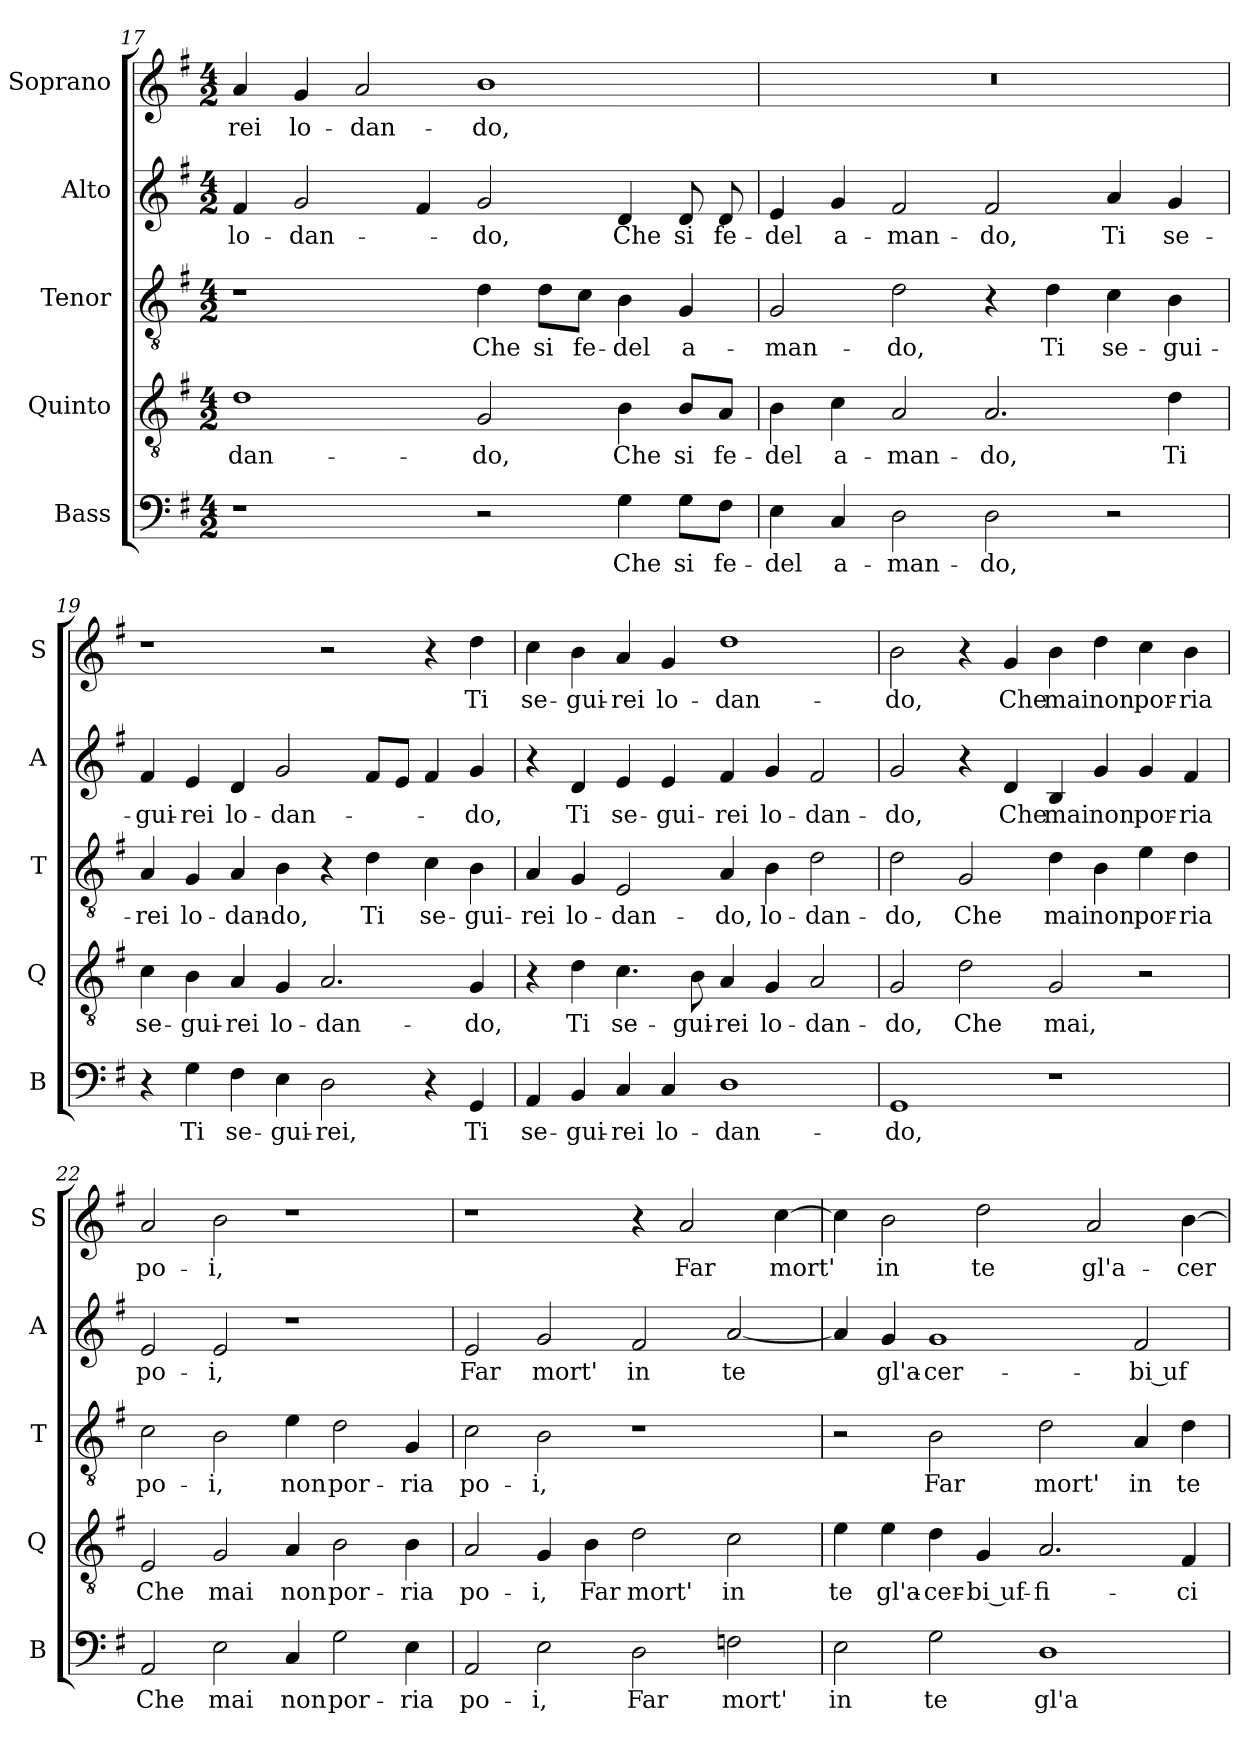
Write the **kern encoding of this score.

**kern	**text	**kern	**text	**kern	**text	**kern	**text	**kern	**text
*part5	*part5	*part4	*part4	*part3	*part3	*part2	*part2	*part1	*part1
*staff5	*staff5	*staff4	*staff4	*staff3	*staff3	*staff2	*staff2	*staff1	*staff1
*I"Bass	*	*I"Quinto	*	*I"Tenor	*	*I"Alto	*	*I"Soprano	*
*I'B	*	*I'Q	*	*I'T	*	*I'A	*	*I'S	*
!!LO:PB:g=z
*clefF4	*	*clefGv2	*	*clefGv2	*	*clefG2	*	*clefG2	*
*k[f#]	*	*k[f#]	*	*k[f#]	*	*k[f#]	*	*k[f#]	*
*G:	*	*G:	*	*G:	*	*G:	*	*G:	*
*M4/2	*	*M4/2	*	*M4/2	*	*M4/2	*	*M4/2	*
=17	=17	=17	=17	=17	=17	=17	=17	=17	=17
!	!	!	!LO:LY:b	!	!	!	!LO:LY:b	!	!LO:LY:b
1r	.	1d	-dan-	1r	.	4f#/	lo-	4a/	-rei
!	!	!	!	!	!	!	!LO:LY:b	!	!LO:LY:b
.	.	.	.	.	.	2g/	-dan-	4g/	lo-
!	!	!	!	!	!	!	!	!	!LO:LY:b
.	.	.	.	.	.	.	.	2a/	-dan-
.	.	.	.	.	.	4f#/	.	.	.
!	!	!	!LO:LY:b	!	!LO:LY:b	!	!LO:LY:b	!	!LO:LY:b
2r	.	2G/	-do,	4d\	Che	2g/	-do,	1b	-do,
!	!	!	!	!	!LO:LY:b	!	!	!	!
.	.	.	.	8d\L	si	.	.	.	.
!	!	!	!	!	!LO:LY:b	!	!	!	!
.	.	.	.	8c\J	fe-	.	.	.	.
!	!LO:LY:b	!	!LO:LY:b	!	!LO:LY:b	!	!LO:LY:b	!	!
4G\	Che	4B\	Che	4B\	-del	4d/	Che	.	.
!	!LO:LY:b	!	!LO:LY:b	!	!LO:LY:b	!	!LO:LY:b	!	!
8G\L	si	8B/L	si	4G/	a-	8d/	si	.	.
!	!LO:LY:b	!	!LO:LY:b	!	!	!	!LO:LY:b	!	!
8F#\J	fe-	8A/J	fe-	.	.	8d/	fe-	.	.
=18	=18	=18	=18	=18	=18	=18	=18	=18	=18
!	!LO:LY:b	!	!LO:LY:b	!	!LO:LY:b	!	!LO:LY:b	!	!
4E\	-del	4B\	-del	2G/	-man-	4e/	-del	0r	.
!	!LO:LY:b	!	!LO:LY:b	!	!	!	!LO:LY:b	!	!
4C/	a-	4c\	a-	.	.	4g/	a-	.	.
!	!LO:LY:b	!	!LO:LY:b	!	!LO:LY:b	!	!LO:LY:b	!	!
2D\	-man-	2A/	-man-	2d\	-do,	2f#/	-man-	.	.
!	!LO:LY:b	!	!LO:LY:b	!	!	!	!LO:LY:b	!	!
2D\	-do,	2.A/	-do,	4r	.	2f#/	-do,	.	.
!	!	!	!	!	!LO:LY:b	!	!	!	!
.	.	.	.	4d\	Ti	.	.	.	.
!	!	!	!	!	!LO:LY:b	!	!LO:LY:b	!	!
2r	.	.	.	4c\	se-	4a/	Ti	.	.
!	!	!	!LO:LY:b	!	!LO:LY:b	!	!LO:LY:b	!	!
.	.	4d\	Ti	4B\	-gui-	4g/	se-	.	.
=19	=19	=19	=19	=19	=19	=19	=19	=19	=19
!	!	!	!LO:LY:b	!	!LO:LY:b	!	!LO:LY:b	!	!
4r	.	4c\	se-	4A/	-rei	4f#/	-gui-	1r	.
!	!LO:LY:b	!	!LO:LY:b	!	!LO:LY:b	!	!LO:LY:b	!	!
4G\	Ti	4B\	-gui-	4G/	lo-	4e/	-rei	.	.
!	!LO:LY:b	!	!LO:LY:b	!	!LO:LY:b	!	!LO:LY:b	!	!
4F#\	se-	4A/	-rei	4A/	-dan-	4d/	lo-	.	.
!	!LO:LY:b	!	!LO:LY:b	!	!LO:LY:b	!	!LO:LY:b	!	!
4E\	-gui-	4G/	lo-	4B\	-do,	2g/	-dan-	.	.
!	!LO:LY:b	!	!LO:LY:b	!	!	!	!	!	!
2D\	-rei,	2.A/	-dan-	4r	.	.	.	2r	.
!	!	!	!	!	!LO:LY:b	!	!	!	!
.	.	.	.	4d\	Ti	8f#/L	.	.	.
.	.	.	.	.	.	8e/J	.	.	.
!	!	!	!	!	!LO:LY:b	!	!	!	!
4r	.	.	.	4c\	se-	4f#/	.	4r	.
!	!LO:LY:b	!	!LO:LY:b	!	!LO:LY:b	!	!LO:LY:b	!	!LO:LY:b
4GG/	Ti	4G/	-do,	4B\	-gui-	4g/	-do,	4dd\	Ti
!!LO:LB:g=z
=20	=20	=20	=20	=20	=20	=20	=20	=20	=20
!	!LO:LY:b	!	!	!	!LO:LY:b	!	!	!	!LO:LY:b
4AA/	se-	4r	.	4A/	-rei	4r	.	4cc\	se-
!	!LO:LY:b	!	!LO:LY:b	!	!LO:LY:b	!	!LO:LY:b	!	!LO:LY:b
4BB/	-gui-	4d\	Ti	4G/	lo-	4d/	Ti	4b\	-gui-
!	!LO:LY:b	!	!LO:LY:b	!	!LO:LY:b	!	!LO:LY:b	!	!LO:LY:b
4C/	-rei	4.c\	se-	2E/	-dan-	4e/	se-	4a/	-rei
!	!LO:LY:b	!	!	!	!	!	!LO:LY:b	!	!LO:LY:b
4C/	lo-	.	.	.	.	4e/	-gui-	4g/	lo-
!	!	!	!LO:LY:b	!	!	!	!	!	!
.	.	8B\	-gui-	.	.	.	.	.	.
!	!LO:LY:b	!	!LO:LY:b	!	!LO:LY:b	!	!LO:LY:b	!	!LO:LY:b
1D	-dan-	4A/	-rei	4A/	-do,	4f#/	-rei	1dd	-dan-
!	!	!	!LO:LY:b	!	!LO:LY:b	!	!LO:LY:b	!	!
.	.	4G/	lo-	4B\	lo-	4g/	lo-	.	.
!	!	!	!LO:LY:b	!	!LO:LY:b	!	!LO:LY:b	!	!
.	.	2A/	-dan-	2d\	-dan-	2f#/	-dan-	.	.
=21	=21	=21	=21	=21	=21	=21	=21	=21	=21
!	!LO:LY:b	!	!LO:LY:b	!	!LO:LY:b	!	!LO:LY:b	!	!LO:LY:b
1GG	-do,	2G/	-do,	2d\	-do,	2g/	-do,	2b\	-do,
!	!	!	!LO:LY:b	!	!LO:LY:b	!	!	!	!
.	.	2d\	Che	2G/	Che	4r	.	4r	.
!	!	!	!	!	!	!	!LO:LY:b	!	!LO:LY:b
.	.	.	.	.	.	4d/	Che	4g/	Che
!	!	!	!LO:LY:b	!	!LO:LY:b	!	!LO:LY:b	!	!LO:LY:b
1r	.	2G/	mai,	4d\	mai	4B/	mai	4b\	mai
!	!	!	!	!	!LO:LY:b	!	!LO:LY:b	!	!LO:LY:b
.	.	.	.	4B\	non	4g/	non	4dd\	non
!	!	!	!	!	!LO:LY:b	!	!LO:LY:b	!	!LO:LY:b
.	.	2r	.	4e\	por-	4g/	por-	4cc\	por-
!	!	!	!	!	!LO:LY:b	!	!LO:LY:b	!	!LO:LY:b
.	.	.	.	4d\	-ria	4f#/	-ria	4b\	-ria
=22	=22	=22	=22	=22	=22	=22	=22	=22	=22
!	!LO:LY:b	!	!LO:LY:b	!	!LO:LY:b	!	!LO:LY:b	!	!LO:LY:b
2AA/	Che	2E/	Che	2c\	po-	2e/	po-	2a/	po-
!	!LO:LY:b	!	!LO:LY:b	!	!LO:LY:b	!	!LO:LY:b	!	!LO:LY:b
2E\	mai	2G/	mai	2B\	-i,	2e/	-i,	2b\	-i,
!	!LO:LY:b	!	!LO:LY:b	!	!LO:LY:b	!	!	!	!
4C/	non	4A/	non	4e\	non	1r	.	1r	.
!	!LO:LY:b	!	!LO:LY:b	!	!LO:LY:b	!	!	!	!
2G\	por-	2B\	por-	2d\	por-	.	.	.	.
!	!LO:LY:b	!	!LO:LY:b	!	!LO:LY:b	!	!	!	!
4E\	-ria	4B\	-ria	4G/	-ria	.	.	.	.
!!LO:LB:g=z
=23	=23	=23	=23	=23	=23	=23	=23	=23	=23
!	!LO:LY:b	!	!LO:LY:b	!	!LO:LY:b	!	!LO:LY:b	!	!
2AA/	po-	2A/	po-	2c\	po-	2e/	Far	1r	.
!	!LO:LY:b	!	!LO:LY:b	!	!LO:LY:b	!	!LO:LY:b	!	!
2E\	-i,	4G/	-i,	2B\	-i,	2g/	mort'	.	.
!	!	!	!LO:LY:b	!	!	!	!	!	!
.	.	4B\	Far	.	.	.	.	.	.
!	!LO:LY:b	!	!LO:LY:b	!	!	!	!LO:LY:b	!	!
2D\	Far	2d\	mort'	1r	.	2f#/	in	4r	.
!	!	!	!	!	!	!	!	!	!LO:LY:b
.	.	.	.	.	.	.	.	2a/	Far
!	!LO:LY:b	!	!LO:LY:b	!	!	!	!LO:LY:b	!	!
2Fn\	mort'	2c\	in	.	.	[2a/	te	.	.
!	!	!	!	!	!	!	!	!	!LO:LY:b
.	.	.	.	.	.	.	.	[4cc\	mort'
=24	=24	=24	=24	=24	=24	=24	=24	=24	=24
!	!LO:LY:b	!	!LO:LY:b	!	!	!	!	!	!
2E\	in	4e\	te	2r	.	4a/]	.	4cc\]	.
!	!	!	!LO:LY:b	!	!	!	!LO:LY:b	!	!LO:LY:b
.	.	4e\	gl'a-	.	.	4g/	gl'a-	2b\	in
!	!LO:LY:b	!	!LO:LY:b	!	!LO:LY:b	!	!LO:LY:b	!	!
2G\	te	4d\	-cer-	2B\	Far	1g	-cer-	.	.
!	!	!	!LO:LY:b	!	!	!	!	!	!LO:LY:b
.	.	4G/	-bi uf-	.	.	.	.	2dd\	te
!	!LO:LY:b	!	!LO:LY:b	!	!LO:LY:b	!	!	!	!
1D	gl'a-	2.A/	-fi-	2d\	mort'	.	.	.	.
!	!	!	!	!	!	!	!	!	!LO:LY:b
.	.	.	.	.	.	.	.	2a/	gl'a-
!	!	!	!	!	!LO:LY:b	!	!LO:LY:b	!	!
.	.	.	.	4A/	in	2f#/	-bi uf-	.	.
!	!	!	!LO:LY:b	!	!LO:LY:b	!	!	!	!LO:LY:b
.	.	4F#/	-ci	4d\	te	.	.	[4b\	-cer-
=	=	=	=	=	=	=	=	=	=
*-	*-	*-	*-	*-	*-	*-	*-	*-	*-
